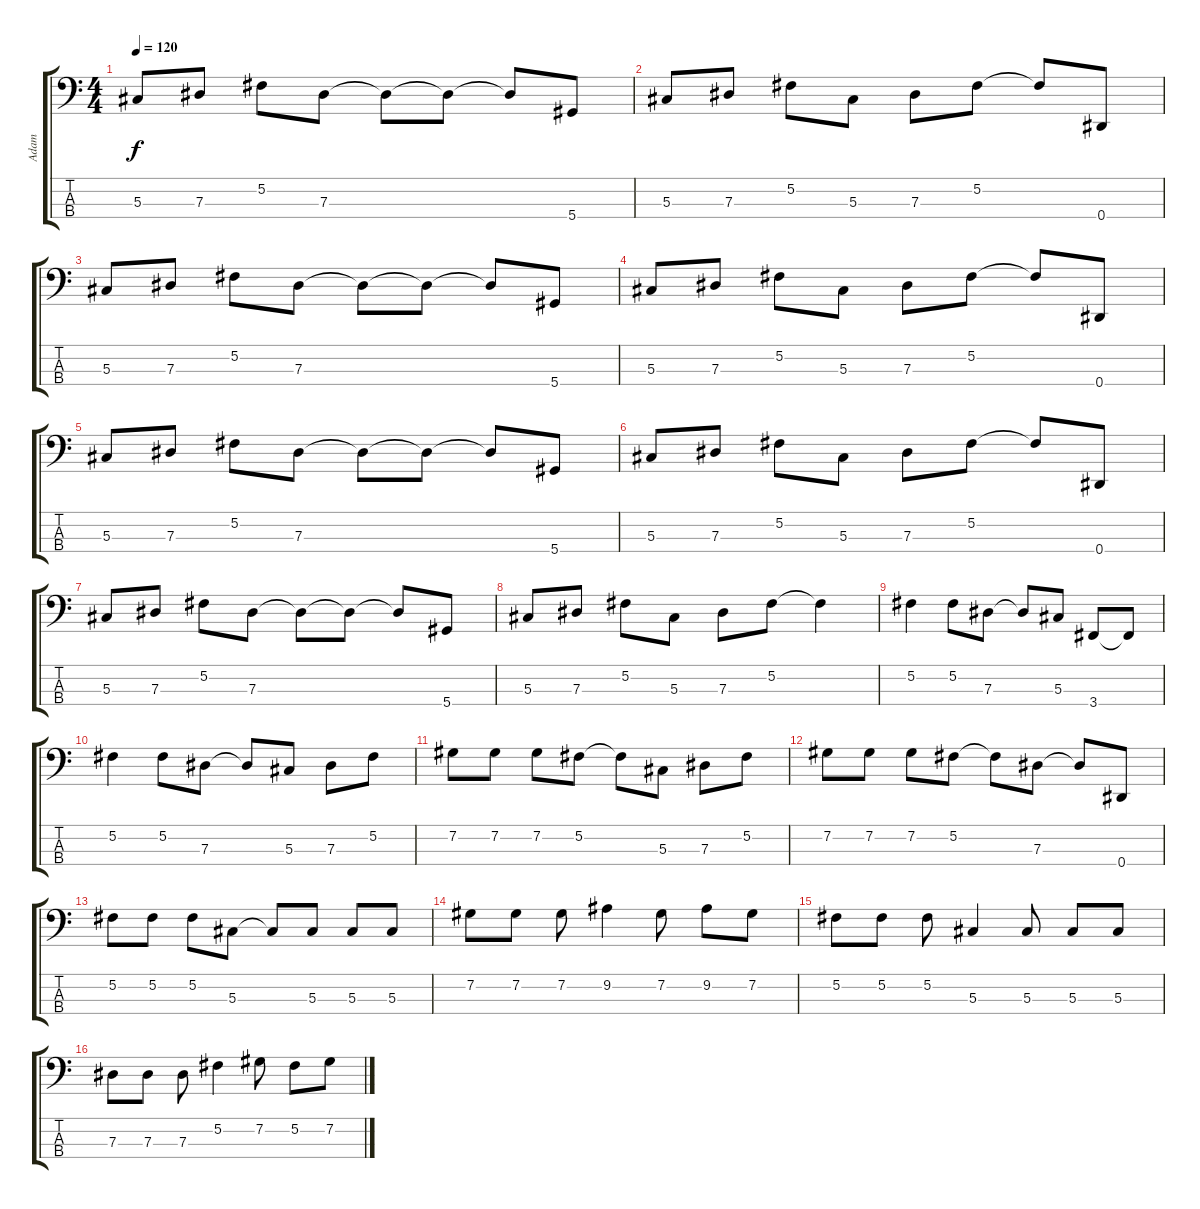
\track ("Adam" "Adam") {instrument electricbassfinger}
\staff {score tabs}
\tuning (Gb2 Db2 Ab1 Eb1) {hide}
\ts (4 4)
\tempo 120
\clef f4
\ks c
5.3.8{dy f} 7.3.8 5.2.8 7.3.8 7.3{t}.8 7.3{t}.8 7.3{t}.8 5.4.8 |
5.3.8 7.3.8 5.2.8 5.3.8 7.3.8 5.2.8 5.2{t}.8 0.4.8 |
5.3.8 7.3.8 5.2.8 7.3.8 7.3{t}.8 7.3{t}.8 7.3{t}.8 5.4.8 |
5.3.8 7.3.8 5.2.8 5.3.8 7.3.8 5.2.8 5.2{t}.8 0.4.8 |
5.3.8 7.3.8 5.2.8 7.3.8 7.3{t}.8 7.3{t}.8 7.3{t}.8 5.4.8 |
5.3.8 7.3.8 5.2.8 5.3.8 7.3.8 5.2.8 5.2{t}.8 0.4.8 |
5.3.8 7.3.8 5.2.8 7.3.8 7.3{t}.8 7.3{t}.8 7.3{t}.8 5.4.8 |
5.3.8 7.3.8 5.2.8 5.3.8 7.3.8 5.2.8 5.2{t}.4 |
5.2.4 5.2.8 7.3.8 7.3{t}.8 5.3.8 3.4.8 3.4{t}.8 |
5.2.4 5.2.8 7.3.8 7.3{t}.8 5.3.8 7.3.8 5.2.8 |
7.2.8 7.2.8 7.2.8 5.2.8 5.2{t}.8 5.3.8 7.3.8 5.2.8 |
7.2.8 7.2.8 7.2.8 5.2.8 5.2{t}.8 7.3.8 7.3{t}.8 0.4.8 |
5.2.8 5.2.8 5.2.8 5.3.8 5.3{t}.8 5.3.8 5.3.8 5.3.8 |
7.2.8 7.2.8 7.2.8 9.2.4 7.2.8 9.2.8 7.2.8 |
5.2.8 5.2.8 5.2.8 5.3.4 5.3.8 5.3.8 5.3.8 |
7.3.8 7.3.8 7.3.8 5.2.4 7.2.8 5.2.8 7.2.8
